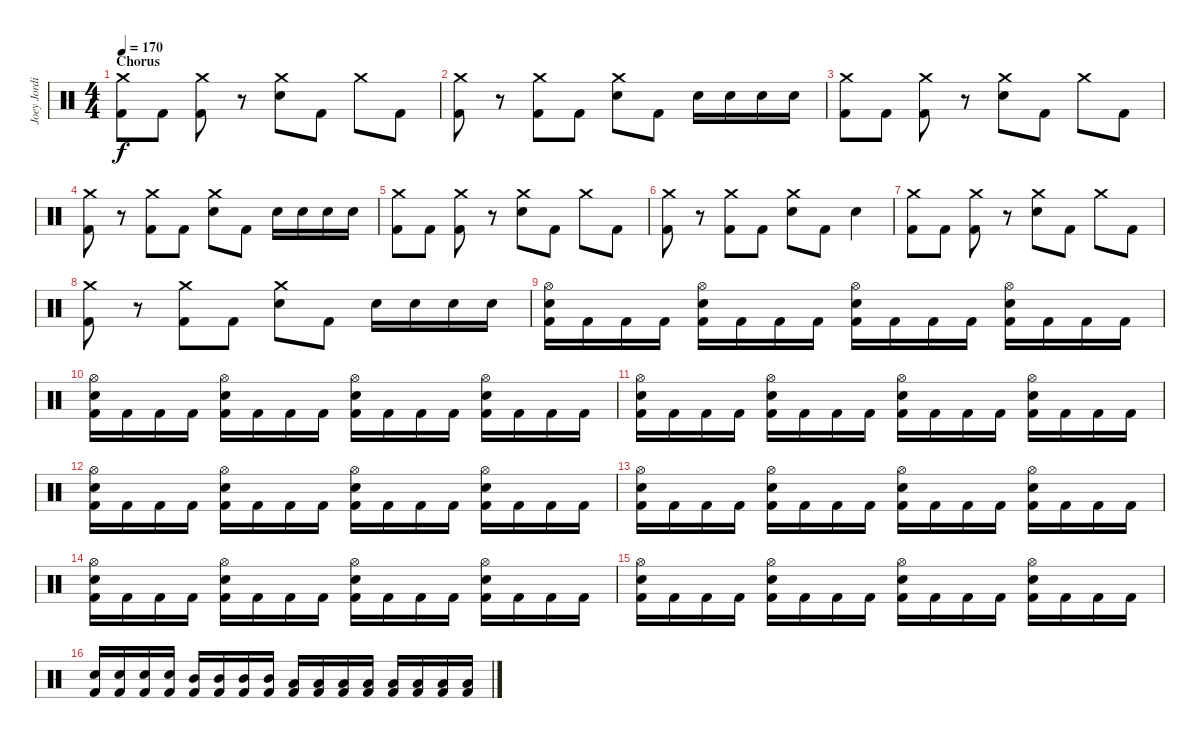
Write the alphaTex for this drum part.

\track ("Joey Jordinson" "Joey Jordi") {instrument percussion}
\staff {score}
\articulation defaults
\ts (4 4)
\section ("" "Chorus")
\tempo 170
\clef neutral
\ks c
("Crash medium (hit)" "Kick (hit) 2").8{dy f} "Kick (hit) 2".8 ("Crash medium (hit)" "Kick (hit) 2").8 r.8 ("Crash medium (hit)" "Snare (hit) 2").8 "Kick (hit) 2".8 "Crash medium (hit)".8 "Kick (hit) 2".8 |
("Crash medium (hit)" "Kick (hit) 2").8 r.8 ("Crash medium (hit)" "Kick (hit) 2").8 "Kick (hit) 2".8 ("Crash medium (hit)" "Snare (hit) 2").8 "Kick (hit) 2".8 "Snare (hit) 2".16 "Snare (hit) 2".16 "Snare (hit) 2".16 "Snare (hit) 2".16 |
("Crash medium (hit)" "Kick (hit) 2").8 "Kick (hit) 2".8 ("Crash medium (hit)" "Kick (hit) 2").8 r.8 ("Crash medium (hit)" "Snare (hit) 2").8 "Kick (hit) 2".8 "Crash medium (hit)".8 "Kick (hit) 2".8 |
("Crash medium (hit)" "Kick (hit) 2").8 r.8 ("Crash medium (hit)" "Kick (hit) 2").8 "Kick (hit) 2".8 ("Crash medium (hit)" "Snare (hit) 2").8 "Kick (hit) 2".8 "Snare (hit) 2".16 "Snare (hit) 2".16 "Snare (hit) 2".16 "Snare (hit) 2".16 |
("Crash medium (hit)" "Kick (hit) 2").8 "Kick (hit) 2".8 ("Crash medium (hit)" "Kick (hit) 2").8 r.8 ("Crash medium (hit)" "Snare (hit) 2").8 "Kick (hit) 2".8 "Crash medium (hit)".8 "Kick (hit) 2".8 |
("Crash medium (hit)" "Kick (hit) 2").8 r.8 ("Crash medium (hit)" "Kick (hit) 2").8 "Kick (hit) 2".8 ("Crash medium (hit)" "Snare (hit) 2").8 "Kick (hit) 2".8 "Snare (hit) 2".4 |
("Crash medium (hit)" "Kick (hit) 2").8 "Kick (hit) 2".8 ("Crash medium (hit)" "Kick (hit) 2").8 r.8 ("Crash medium (hit)" "Snare (hit) 2").8 "Kick (hit) 2".8 "Crash medium (hit)".8 "Kick (hit) 2".8 |
("Crash medium (hit)" "Kick (hit) 2").8 r.8 ("Crash medium (hit)" "Kick (hit) 2").8 "Kick (hit) 2".8 ("Crash medium (hit)" "Snare (hit) 2").8 "Kick (hit) 2".8 "Snare (hit) 2".16 "Snare (hit) 2".16 "Snare (hit) 2".16 "Snare (hit) 2".16 |
("Hi-Hat (open)" "Snare (hit) 2" "Kick (hit) 2").16 "Kick (hit) 2".16 "Kick (hit) 2".16 "Kick (hit) 2".16 ("Hi-Hat (open)" "Snare (hit) 2" "Kick (hit) 2").16 "Kick (hit) 2".16 "Kick (hit) 2".16 "Kick (hit) 2".16 ("Hi-Hat (open)" "Snare (hit) 2" "Kick (hit) 2").16 "Kick (hit) 2".16 "Kick (hit) 2".16 "Kick (hit) 2".16 ("Hi-Hat (open)" "Snare (hit) 2" "Kick (hit) 2").16 "Kick (hit) 2".16 "Kick (hit) 2".16 "Kick (hit) 2".16 |
("Hi-Hat (open)" "Snare (hit) 2" "Kick (hit) 2").16 "Kick (hit) 2".16 "Kick (hit) 2".16 "Kick (hit) 2".16 ("Hi-Hat (open)" "Snare (hit) 2" "Kick (hit) 2").16 "Kick (hit) 2".16 "Kick (hit) 2".16 "Kick (hit) 2".16 ("Hi-Hat (open)" "Snare (hit) 2" "Kick (hit) 2").16 "Kick (hit) 2".16 "Kick (hit) 2".16 "Kick (hit) 2".16 ("Hi-Hat (open)" "Snare (hit) 2" "Kick (hit) 2").16 "Kick (hit) 2".16 "Kick (hit) 2".16 "Kick (hit) 2".16 |
("Hi-Hat (open)" "Snare (hit) 2" "Kick (hit) 2").16 "Kick (hit) 2".16 "Kick (hit) 2".16 "Kick (hit) 2".16 ("Hi-Hat (open)" "Snare (hit) 2" "Kick (hit) 2").16 "Kick (hit) 2".16 "Kick (hit) 2".16 "Kick (hit) 2".16 ("Hi-Hat (open)" "Snare (hit) 2" "Kick (hit) 2").16 "Kick (hit) 2".16 "Kick (hit) 2".16 "Kick (hit) 2".16 ("Hi-Hat (open)" "Snare (hit) 2" "Kick (hit) 2").16 "Kick (hit) 2".16 "Kick (hit) 2".16 "Kick (hit) 2".16 |
("Hi-Hat (open)" "Snare (hit) 2" "Kick (hit) 2").16 "Kick (hit) 2".16 "Kick (hit) 2".16 "Kick (hit) 2".16 ("Hi-Hat (open)" "Snare (hit) 2" "Kick (hit) 2").16 "Kick (hit) 2".16 "Kick (hit) 2".16 "Kick (hit) 2".16 ("Hi-Hat (open)" "Snare (hit) 2" "Kick (hit) 2").16 "Kick (hit) 2".16 "Kick (hit) 2".16 "Kick (hit) 2".16 ("Hi-Hat (open)" "Snare (hit) 2" "Kick (hit) 2").16 "Kick (hit) 2".16 "Kick (hit) 2".16 "Kick (hit) 2".16 |
("Hi-Hat (open)" "Snare (hit) 2" "Kick (hit) 2").16 "Kick (hit) 2".16 "Kick (hit) 2".16 "Kick (hit) 2".16 ("Hi-Hat (open)" "Snare (hit) 2" "Kick (hit) 2").16 "Kick (hit) 2".16 "Kick (hit) 2".16 "Kick (hit) 2".16 ("Hi-Hat (open)" "Snare (hit) 2" "Kick (hit) 2").16 "Kick (hit) 2".16 "Kick (hit) 2".16 "Kick (hit) 2".16 ("Hi-Hat (open)" "Snare (hit) 2" "Kick (hit) 2").16 "Kick (hit) 2".16 "Kick (hit) 2".16 "Kick (hit) 2".16 |
("Hi-Hat (open)" "Snare (hit) 2" "Kick (hit) 2").16 "Kick (hit) 2".16 "Kick (hit) 2".16 "Kick (hit) 2".16 ("Hi-Hat (open)" "Snare (hit) 2" "Kick (hit) 2").16 "Kick (hit) 2".16 "Kick (hit) 2".16 "Kick (hit) 2".16 ("Hi-Hat (open)" "Snare (hit) 2" "Kick (hit) 2").16 "Kick (hit) 2".16 "Kick (hit) 2".16 "Kick (hit) 2".16 ("Hi-Hat (open)" "Snare (hit) 2" "Kick (hit) 2").16 "Kick (hit) 2".16 "Kick (hit) 2".16 "Kick (hit) 2".16 |
("Hi-Hat (open)" "Snare (hit) 2" "Kick (hit) 2").16 "Kick (hit) 2".16 "Kick (hit) 2".16 "Kick (hit) 2".16 ("Hi-Hat (open)" "Snare (hit) 2" "Kick (hit) 2").16 "Kick (hit) 2".16 "Kick (hit) 2".16 "Kick (hit) 2".16 ("Hi-Hat (open)" "Snare (hit) 2" "Kick (hit) 2").16 "Kick (hit) 2".16 "Kick (hit) 2".16 "Kick (hit) 2".16 ("Hi-Hat (open)" "Snare (hit) 2" "Kick (hit) 2").16 "Kick (hit) 2".16 "Kick (hit) 2".16 "Kick (hit) 2".16 |
("Snare (hit) 2" "Kick (hit) 2").16 ("Snare (hit) 2" "Kick (hit) 2").16 ("Snare (hit) 2" "Kick (hit) 2").16 ("Snare (hit) 2" "Kick (hit) 2").16 ("Mid Tom (hit)" "Kick (hit) 2").16 ("Mid Tom (hit)" "Kick (hit) 2").16 ("Mid Tom (hit)" "Kick (hit) 2").16 ("Mid Tom (hit)" "Kick (hit) 2").16 ("Low Tom (hit)" "Kick (hit) 2").16 ("Low Tom (hit)" "Kick (hit) 2").16 ("Low Tom (hit)" "Kick (hit) 2").16 ("Low Tom (hit)" "Kick (hit) 2").16 ("Low Floor Tom (hit)" "Kick (hit) 2").16 ("Low Floor Tom (hit)" "Kick (hit) 2").16 ("Low Floor Tom (hit)" "Kick (hit) 2").16 ("Low Floor Tom (hit)" "Kick (hit) 2").16
